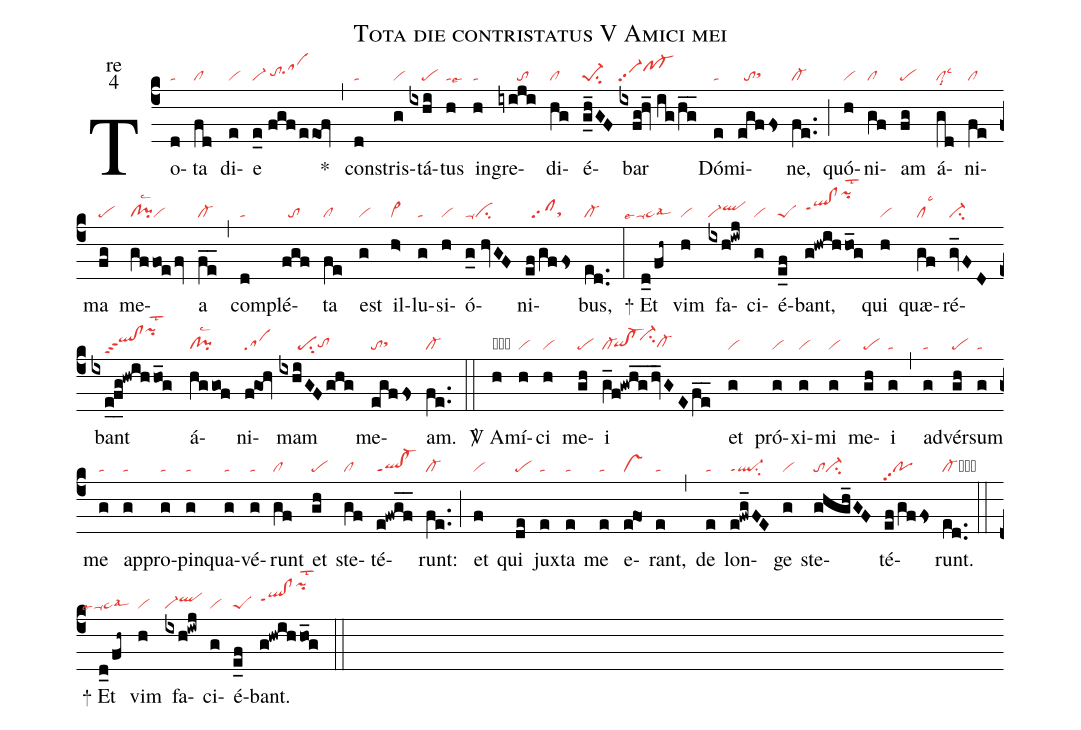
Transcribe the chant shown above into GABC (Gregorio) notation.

name:Tota die contristatus V Amici mei;
office-part:re;
mode:4;
nabc-lines:1;
%%
(c4) To(d|ta)ta(fd|cl) di(e|vi)e(e_0//fgf/eeof|vi-/tohhsahi) <sp>*</sp>(,) con(d|ta)stris(g|vi)tá(ixhi|////pe)tus(h|talse9) in(h|ta)gre(iyiji|//////to)di(hg|cl)é(g_h_GF|pe-1su2)bar(ixfg!hv_//ig/hg__|vi-pp2pf-hj) Dó(e|ta)mi(egffs|//tosthh)ne,(fe..|cl-) (;) quó(h|vi)ni(gf|cl)am(fg|pe) á(gd|cllsc3lsi8)ni(fe|cl)ma(fg|pe) me(gffoe/fv|cl!pilsc2vi)a(fe__|cl-) (,) com(d|ta)plé(fgf|//to)ta(fe|cl) est(g|vi) il(h>|vi>)lu(g|ta)si(h|vi)ó(g_0//hvGF|ta-ci)ni(ef/gffs|//clpp2sthg)bus,(ed..|cl-) (:)
<sp>+</sp> Et(d_0/fh~|`````ta-lse4ta>lsal3) vim(h|vi) fa(ixh!iwj|vi-qlhi)ci(g|vi)é(e_f|peS)bant,(g!hwihho_g|qlhi!clhippt1pihplst2) qui(h|vi) quæ(gf|cllsc3)ré(gv_FD|ci-)bant(ixe_f_g!hwihho_g|////qlhi!clhippt3pihmlst2) á(hggof|cl!pilsc2)ni(f@goh|sa)mam(ixhiGFghg|//////pesu2tohg) me(egffs|tosthh)am.(fe..|cl-) (::)

<sp>V/</sp> A(h|obvi)mí(h|vi)ci(h|vi) me(gh|pe)i(g_f!gwhg__/hv_GEfe__|cl-`qihg!cl-hg``ci-hjcl-hg) et(g|vi) pró(g|vi)xi(g|vi)mi(g|vi) me(gh|pe)i(g|ta) (,) ad(g|ta)vér(gh|pe)sum(g|ta) me(g|ta) ap(g|ta)pro(g|ta)pin(g|ta)qua(g|ta)vé(g|ta)runt(gf|cl) et(gh|pe) ste(gf|cl)té(e!fwgf__|ql!cl-ppt1)runt:(fe..|cl-) (;) et(f|vi) qui(de|pe) jux(e|ta)ta(e|ta) me(e|ta) e(efO1|vs)rant,(e|ta) (,) de(e|ta) lon(e!fwg_FE|ql-ppt1su2)ge(g|vi) ste(ghgh_GF|toci-)té(ef/gffs|popp2)runt.(ed..|cl-cb) (::)
<sp>+</sp> Et(d_0/fh~|`````ta-lse4ta>lsal3) vim(h|vi) fa(ixh!iwj|vi-qlhi)ci(g|vi)é(e_f|peS)bant.(g!hwihho_g|qlhi!clhippt1pihplst2) (::)
